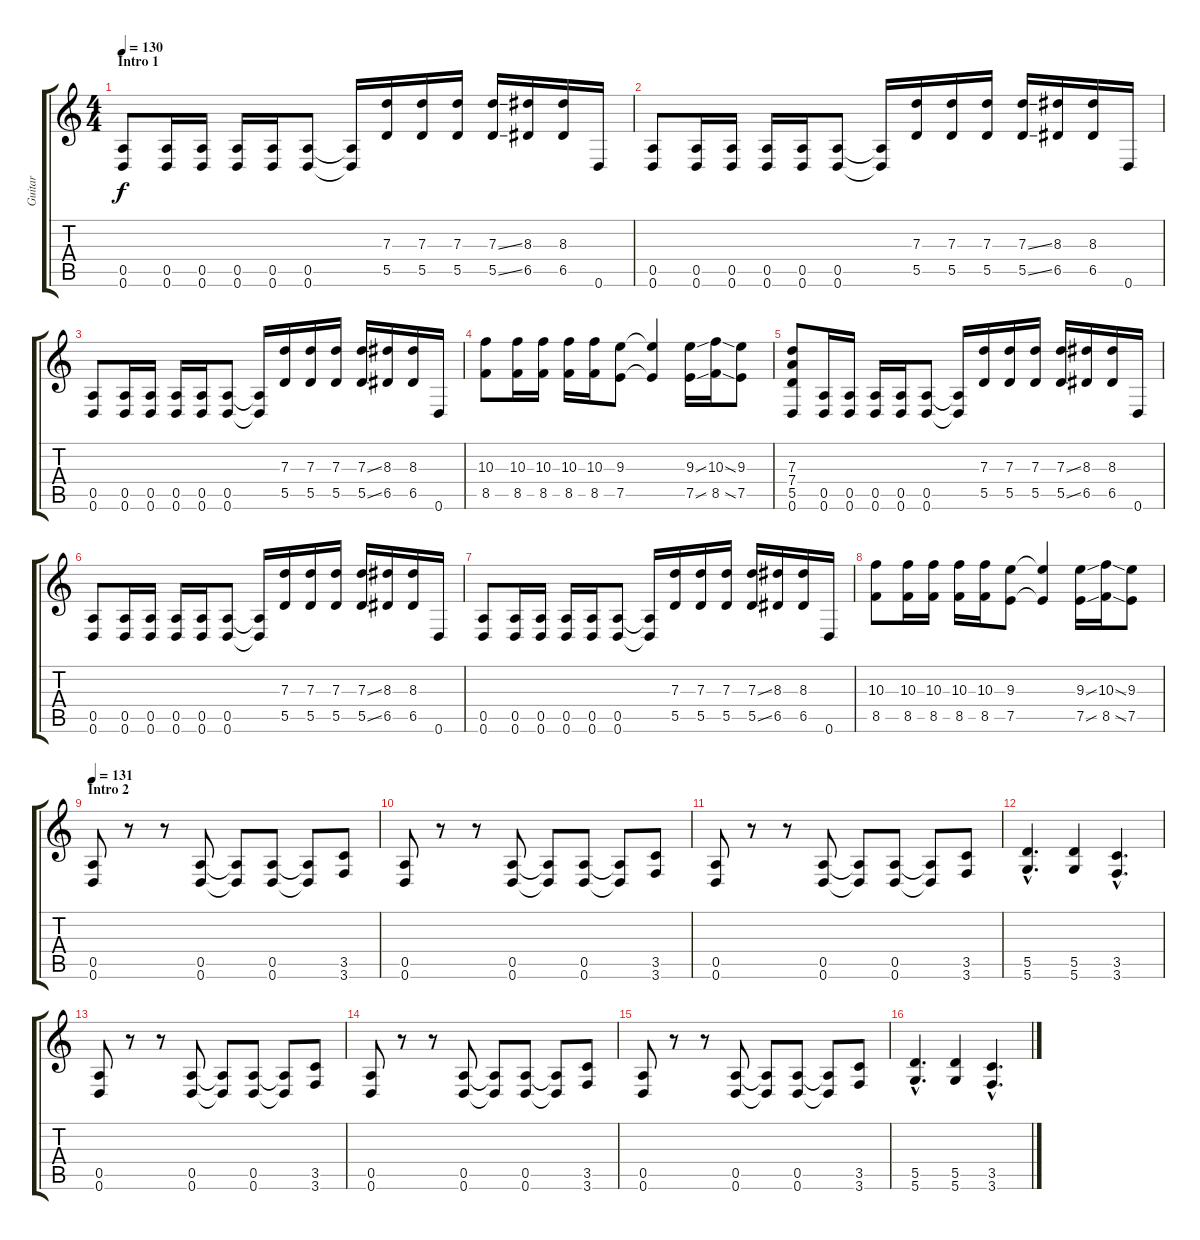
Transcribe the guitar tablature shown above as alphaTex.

\track ("Guitar" "Guitar") {instrument distortionguitar}
\staff {score tabs}
\tuning (E4 B3 G3 D3 A2 D2) {hide}
\ts (4 4)
\section ("" "Intro 1")
\tempo 130
\clef g2
\ks c
(0.5 0.6).8{dy f instrument distortionguitar} (0.5 0.6).16 (0.5 0.6).16 (0.5 0.6).16 (0.5 0.6).16 (0.5 0.6).8 (0.5{t} 0.6{t}).16 (7.3 5.5).16 (7.3 5.5).16 (7.3 5.5).16 (7.3{ss} 5.5{ss}).16 (8.3 6.5).16 (8.3 6.5).16 0.6.16 |
(0.5 0.6).8 (0.5 0.6).16 (0.5 0.6).16 (0.5 0.6).16 (0.5 0.6).16 (0.5 0.6).8 (0.5{t} 0.6{t}).16 (7.3 5.5).16 (7.3 5.5).16 (7.3 5.5).16 (7.3{ss} 5.5{ss}).16 (8.3 6.5).16 (8.3 6.5).16 0.6.16 |
(0.5 0.6).8 (0.5 0.6).16 (0.5 0.6).16 (0.5 0.6).16 (0.5 0.6).16 (0.5 0.6).8 (0.5{t} 0.6{t}).16 (7.3 5.5).16 (7.3 5.5).16 (7.3 5.5).16 (7.3{ss} 5.5{ss}).16 (8.3 6.5).16 (8.3 6.5).16 0.6.16 |
(10.3 8.5).8 (10.3 8.5).16 (10.3 8.5).16 (10.3 8.5).16 (10.3 8.5).16 (9.3 7.5).8 (9.3{t} 7.5{t}).4 (9.3{ss} 7.5{ss}).16 (10.3{ss} 8.5{ss}).16 (9.3 7.5).8 |
(7.3 7.4 5.5 0.6).8 (0.5 0.6).16 (0.5 0.6).16 (0.5 0.6).16 (0.5 0.6).16 (0.5 0.6).8 (0.5{t} 0.6{t}).16 (7.3 5.5).16 (7.3 5.5).16 (7.3 5.5).16 (7.3{ss} 5.5{ss}).16 (8.3 6.5).16 (8.3 6.5).16 0.6.16 |
(0.5 0.6).8 (0.5 0.6).16 (0.5 0.6).16 (0.5 0.6).16 (0.5 0.6).16 (0.5 0.6).8 (0.5{t} 0.6{t}).16 (7.3 5.5).16 (7.3 5.5).16 (7.3 5.5).16 (7.3{ss} 5.5{ss}).16 (8.3 6.5).16 (8.3 6.5).16 0.6.16 |
(0.5 0.6).8 (0.5 0.6).16 (0.5 0.6).16 (0.5 0.6).16 (0.5 0.6).16 (0.5 0.6).8 (0.5{t} 0.6{t}).16 (7.3 5.5).16 (7.3 5.5).16 (7.3 5.5).16 (7.3{ss} 5.5{ss}).16 (8.3 6.5).16 (8.3 6.5).16 0.6.16 |
(10.3 8.5).8 (10.3 8.5).16 (10.3 8.5).16 (10.3 8.5).16 (10.3 8.5).16 (9.3 7.5).8 (9.3{t} 7.5{t}).4 (9.3{ss} 7.5{ss}).16 (10.3{ss} 8.5{ss}).16 (9.3 7.5).8 |
\section ("" "Intro 2")
\tempo 131
(0.5 0.6).8 r.8 r.8 (0.5 0.6).8 (0.5{t} 0.6{t}).8 (0.5 0.6).8 (0.5{t} 0.6{t}).8 (3.5 3.6).8 |
(0.5 0.6).8 r.8 r.8 (0.5 0.6).8 (0.5{t} 0.6{t}).8 (0.5 0.6).8 (0.5{t} 0.6{t}).8 (3.5 3.6).8 |
(0.5 0.6).8 r.8 r.8 (0.5 0.6).8 (0.5{t} 0.6{t}).8 (0.5 0.6).8 (0.5{t} 0.6{t}).8 (3.5 3.6).8 |
(5.5{hac} 5.6{hac}).4{d} (5.5 5.6).4 (3.5{hac} 3.6{hac}).4{d} |
(0.5 0.6).8 r.8 r.8 (0.5 0.6).8 (0.5{t} 0.6{t}).8 (0.5 0.6).8 (0.5{t} 0.6{t}).8 (3.5 3.6).8 |
(0.5 0.6).8 r.8 r.8 (0.5 0.6).8 (0.5{t} 0.6{t}).8 (0.5 0.6).8 (0.5{t} 0.6{t}).8 (3.5 3.6).8 |
(0.5 0.6).8 r.8 r.8 (0.5 0.6).8 (0.5{t} 0.6{t}).8 (0.5 0.6).8 (0.5{t} 0.6{t}).8 (3.5 3.6).8 |
(5.5{hac} 5.6{hac}).4{d} (5.5 5.6).4 (3.5{hac} 3.6{hac}).4{d}
